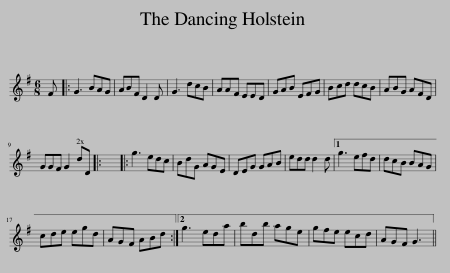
X:1
L:1/8
M:6/8
I:linebreak $
K:G
V:1 treble
V:1
 F |: G3 BAG | ABF D2 D | G3 dcB | AAF EED | %5
 GAB EFG | Bcd dcB | ABG AFD |$ GGF G2 dD |: x6 |: %10
 g3 edc | BdG AGE | DEG GAB | edd d2 d |1 g3 efd | %15
 dcB BAG |$ cde egd | AGF ABd :|2 g3 eda | bdb age | %20
 gfe ecd | AGF G3 || %22
